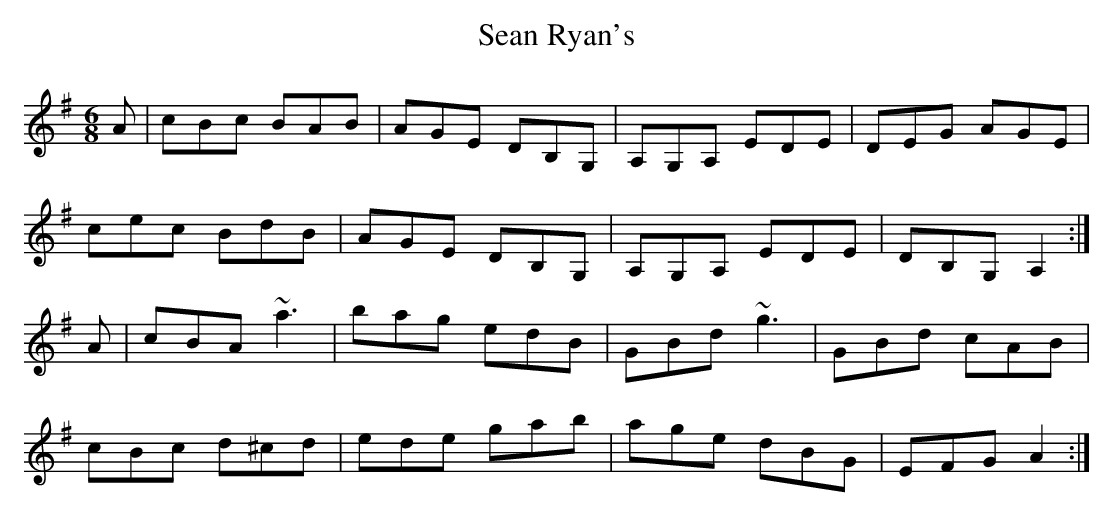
X:1
T:Sean Ryan's
M:6/8
K:G
A|cBc BAB|AGE DB,G,|A,G,A, EDE|DEG AGE|
cec BdB|AGE DB,G,|A,G,A, EDE|DB,G, A,2:|
A|cBA ~a3|bag edB|GBd ~g3|GBd cAB|
cBc d^cd|ede gab|age dBG|EFG A2 :|
